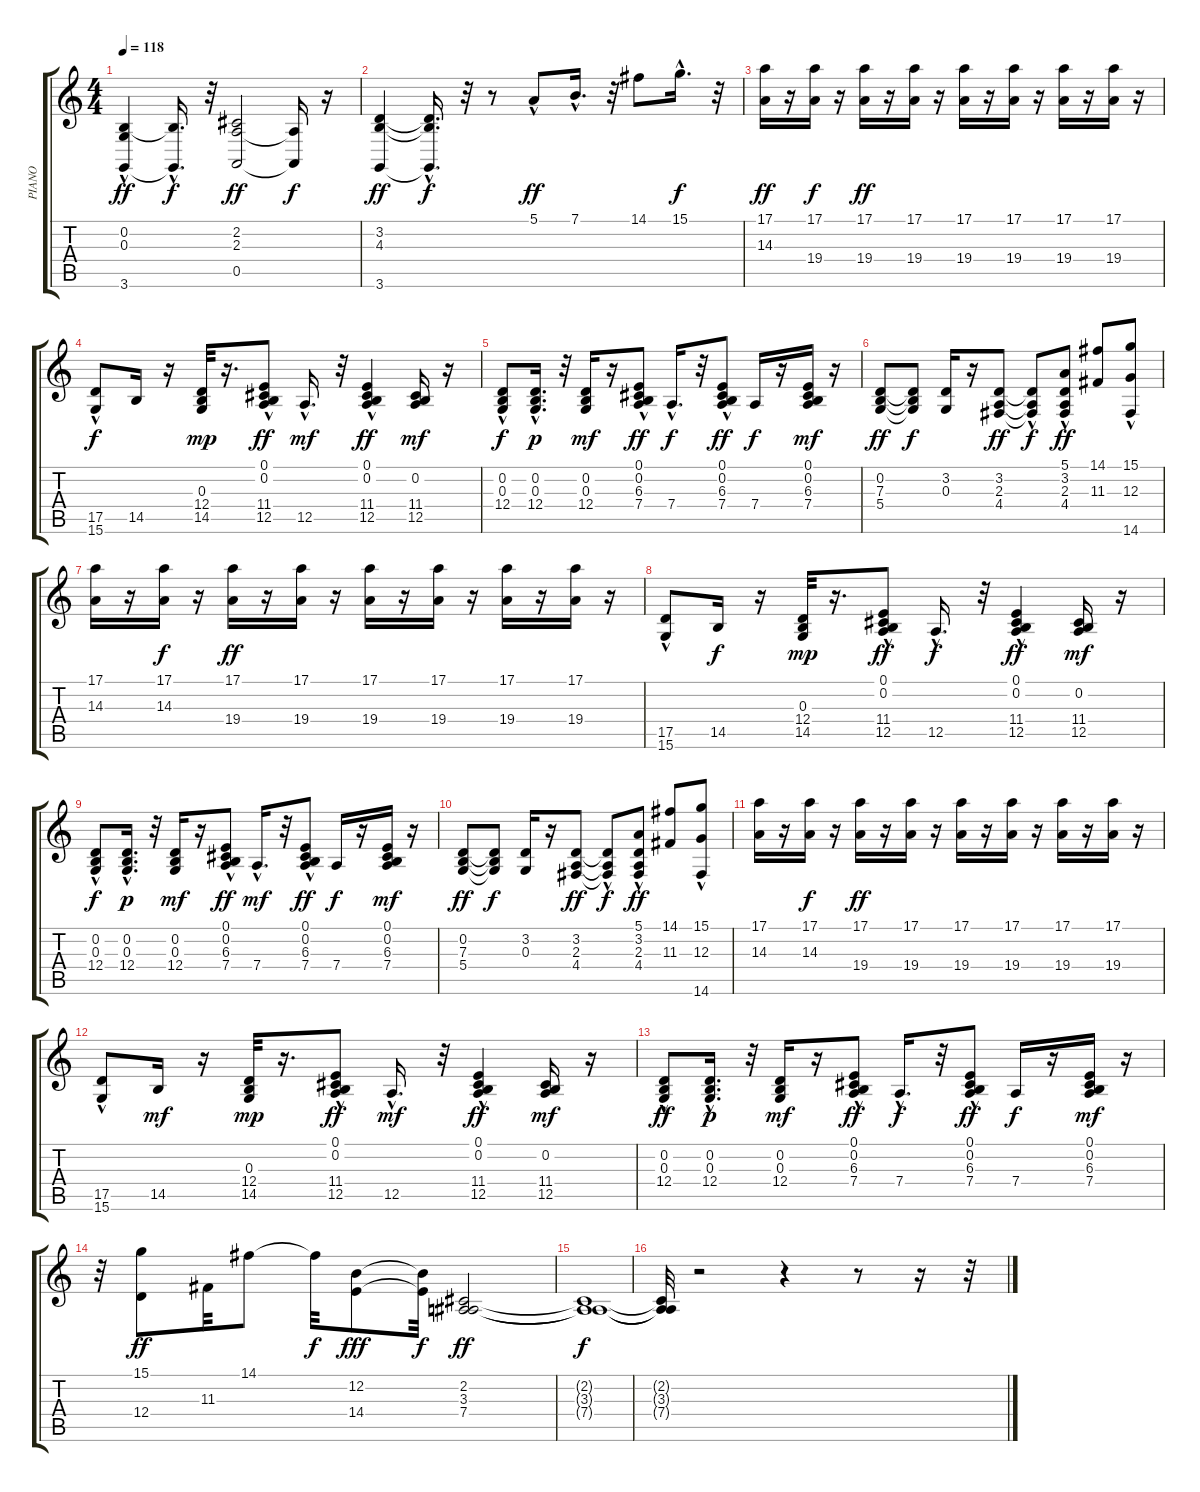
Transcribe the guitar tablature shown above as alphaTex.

\track ("PIANO" "PIANO") {instrument electricgrandpiano}
\staff {score tabs}
\tuning (E4 B3 G3 D3 A2 E2) {hide}
\ts (4 4)
\tempo 118
\clef g2
\ks c
(0.2 0.3{hac} 3.6).4{dy ff} (0.2{hac t} 3.6{hac t}).16{d dy f} r.32 (2.2 2.3 0.5).2{dy ff} (2.3{t} 0.5{t}).16{dy f} r.16 |
(3.2 4.3 3.6).4{dy ff} (3.2{t} 4.3{t} 3.6{hac t}).16{d dy f} r.32 r.8 5.1{hac}.8{dy ff} 7.1{hac}.16{d} r.32 14.1.8 15.1{hac}.16{d dy f} r.32 |
(17.1 14.3).16{dy ff} r.16 (17.1 19.4).16{dy f} r.16 (17.1 19.4).16{dy ff} r.16 (17.1 19.4).16 r.16 (17.1 19.4).16 r.16 (17.1 19.4).16 r.16 (17.1 19.4).16 r.16 (17.1 19.4).16 r.16 |
(17.5{hac} 15.6{hac}).8{dy f} 14.5.16 r.16 (0.3 12.4 14.5).32{dy mp} r.16{d} (0.1{hac} 0.2 11.4 12.5{hac}).8{dy ff} 12.5{hac}.16{d dy mf} r.32 (0.1 0.2{hac} 11.4{hac} 12.5{hac}).4{dy ff} (0.2 11.4 12.5).16{dy mf} r.16 |
(0.2 0.3{hac} 12.4{hac}).8{dy f} (0.2 0.3{hac} 12.4).16{d dy p} r.32 (0.2 0.3 12.4).16{dy mf} r.16 (0.1{hac} 0.2{hac} 6.3{hac} 7.4{hac}).8{dy ff} 7.4{hac}.16{d dy f} r.32 (0.1{hac} 0.2{hac} 6.3 7.4{hac}).8{dy ff} 7.4.16{dy f} r.16 (0.1 0.2 6.3 7.4).16{dy mf} r.16 |
(0.2 7.3 5.4).8{dy ff} (0.2{t} 7.3{t} 5.4{t}).8{dy f} (3.2 0.3).16 r.16 (3.2 2.3 4.4).8{dy ff} (3.2{hac t} 2.3{hac t} 4.4{t}).8{dy f} (5.1 3.2 2.3 4.4{hac}).8{dy ff} (14.1 11.3).8 (15.1{hac} 12.3 14.6).8 |
(17.1 14.3).16 r.16 (17.1 14.3).16{dy f} r.16 (17.1 19.4).16{dy ff} r.16 (17.1 19.4).16 r.16 (17.1 19.4).16 r.16 (17.1 19.4).16 r.16 (17.1 19.4).16 r.16 (17.1 19.4).16 r.16 |
(17.5{hac} 15.6{hac}).8 14.5.16{dy f} r.16 (0.3 12.4 14.5).32{dy mp} r.16{d} (0.1{hac} 0.2 11.4 12.5{hac}).8{dy ff} 12.5{hac}.16{d dy f} r.32 (0.1 0.2{hac} 11.4{hac} 12.5{hac}).4{dy ff} (0.2 11.4 12.5).16{dy mf} r.16 |
(0.2 0.3{hac} 12.4{hac}).8{dy f} (0.2 0.3{hac} 12.4).16{d dy p} r.32 (0.2 0.3 12.4).16{dy mf} r.16 (0.1{hac} 0.2{hac} 6.3{hac} 7.4{hac}).8{dy ff} 7.4{hac}.16{d dy mf} r.32 (0.1{hac} 0.2{hac} 6.3 7.4{hac}).8{dy ff} 7.4.16{dy f} r.16 (0.1 0.2 6.3 7.4).16{dy mf} r.16 |
(0.2 7.3 5.4).8{dy ff} (0.2{t} 7.3{t} 5.4{t}).8{dy f} (3.2 0.3).16 r.16 (3.2 2.3 4.4).8{dy ff} (3.2{hac t} 2.3{hac t} 4.4{t}).8{dy f} (5.1 3.2 2.3 4.4{hac}).8{dy ff} (14.1 11.3).8 (15.1{hac} 12.3 14.6).8 |
(17.1 14.3).16 r.16 (17.1 14.3).16{dy f} r.16 (17.1 19.4).16{dy ff} r.16 (17.1 19.4).16 r.16 (17.1 19.4).16 r.16 (17.1 19.4).16 r.16 (17.1 19.4).16 r.16 (17.1 19.4).16 r.16 |
(17.5{hac} 15.6{hac}).8 14.5.16{dy mf} r.16 (0.3 12.4 14.5).32{dy mp} r.16{d} (0.1{hac} 0.2 11.4 12.5{hac}).8{dy ff} 12.5{hac}.16{d dy mf} r.32 (0.1 0.2{hac} 11.4{hac} 12.5{hac}).4{dy ff} (0.2 11.4 12.5).16{dy mf} r.16 |
(0.2 0.3{hac} 12.4{hac}).8{dy ff} (0.2 0.3{hac} 12.4).16{d dy p} r.32 (0.2 0.3 12.4).16{dy mf} r.16 (0.1{hac} 0.2{hac} 6.3{hac} 7.4{hac}).8{dy ff} 7.4{hac}.16{d dy f} r.32 (0.1{hac} 0.2{hac} 6.3 7.4{hac}).8{dy ff} 7.4.16{dy f} r.16 (0.1 0.2 6.3 7.4).16{dy mf} r.16 |
r.32 (15.1 12.4).8{dy ff} 11.3.32 14.1.8 14.1{t}.32{dy f} (12.2 14.4).8{dy fff} (12.2{t} 14.4{t}).32{dy f} (2.2 3.3 7.4).2{dy ff} |
(2.2{t} 3.3{t} 7.4{t}).1{dy f} |
(2.2{t} 3.3{t} 7.4{t}).32 r.2 r.4 r.8 r.16 r.32
